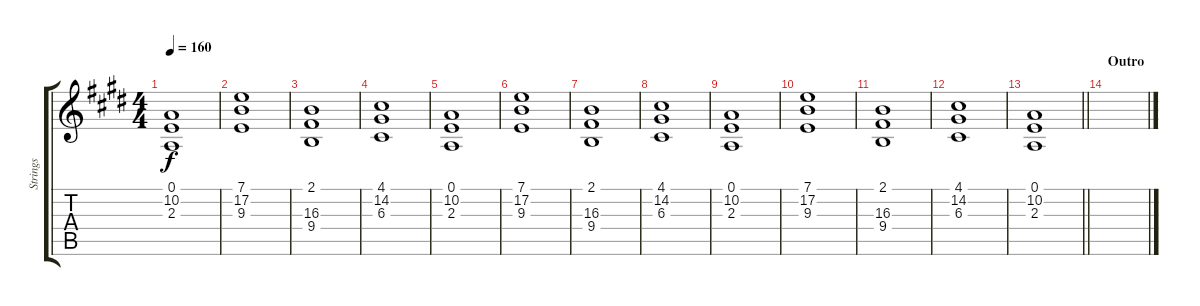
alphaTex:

\track ("Strings" "Strings") {instrument stringensemble1}
\staff {score tabs}
\tuning (E4 B3 G3 D3 A2 E2) {hide}
\ts (4 4)
\tempo 160
\clef g2
\ks e
(0.1 10.2 2.3).1{dy f} |
(7.1 17.2 9.3).1 |
(2.1 16.3 9.4).1 |
(4.1 14.2 6.3).1 |
(0.1 10.2 2.3).1 |
(7.1 17.2 9.3).1 |
(2.1 16.3 9.4).1 |
(4.1 14.2 6.3).1 |
(0.1 10.2 2.3).1 |
(7.1 17.2 9.3).1 |
(2.1 16.3 9.4).1 |
(4.1 14.2 6.3).1 |
\barLineRight lightlight
(0.1 10.2 2.3).1 |
\section ("" "Outro")
